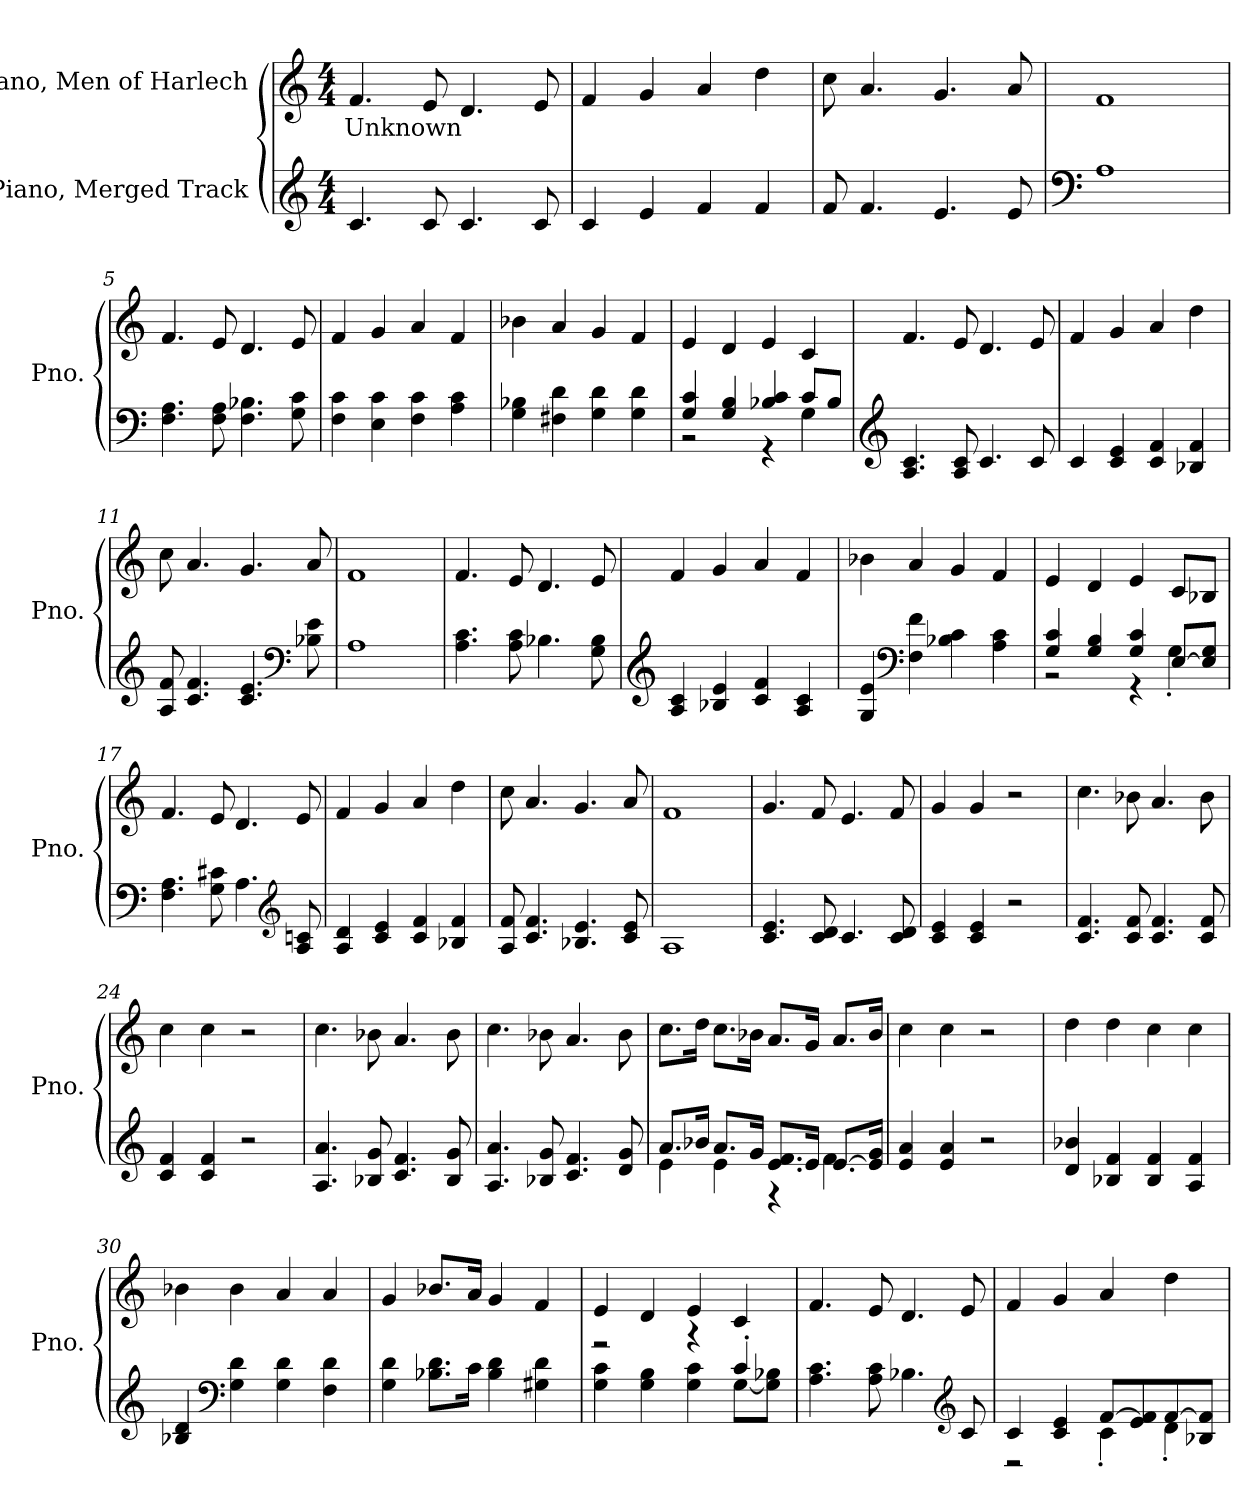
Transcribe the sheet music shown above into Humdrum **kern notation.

**kern	**kern	**text
*part2	*part1	*part1
*staff2	*staff1	*staff1
*I"Piano, Merged Track	*I"Piano, Men of Harlech	*
*I'Pno.	*I'Pno.	*
*clefG2	*clefG2	*
*k[]	*k[]	*
*M4/4	*M4/4	*
*MM120	*MM120	*
=1	=1	=1
!	!	!LO:LY:b
4.c/	4.f/	Unknown
8c/	8e/	.
4.c/	4.d/	.
8c/	8e/	.
=2	=2	=2
4c/	4f/	.
4e/	4g/	.
4f/	4a/	.
4f/	4dd\	.
=3	=3	=3
8f/	8cc\	.
4.f/	4.a/	.
4.e/	4.g/	.
8e/	8a/	.
=4	=4	=4
*clefF4	*	*
1A	1f	.
=5	=5	=5
4.F\ 4.A\	4.f/	.
8F\ 8A\	8e/	.
4.F\ 4.B-X\	4.d/	.
8G\ 8c\	8e/	.
!!LO:LB:g=z
=6	=6	=6
4F\ 4c\	4f/	.
4E\ 4c\	4g/	.
4F\ 4c\	4a/	.
4A\ 4c\	4f/	.
=7	=7	=7
4G\ 4B-X\	4b-X\	.
4F#X\ 4d\	4a/	.
4G\ 4d\	4g/	.
4G\ 4d\	4f/	.
=8	=8	=8
*^	*	*
4G/ 4c/	2r	4e/	.
4G/ 4B/	.	4d/	.
4B-X/ 4c/	4r	4e/	.
8c/L	4G\	4c/	.
8B-/J	.	.	.
*v	*v	*	*
=9	=9	=9
*clefG2	*	*
4.A/ 4.c/	4.f/	.
8A/ 8c/	8e/	.
4.c/	4.d/	.
8c/	8e/	.
=10	=10	=10
4c/	4f/	.
4c/ 4e/	4g/	.
4c/ 4f/	4a/	.
4B-X/ 4f/	4dd\	.
!!LO:LB:g=z
=11	=11	=11
8A/ 8f/	8cc\	.
4.c/ 4.f/	4.a/	.
4.c/ 4.e/	4.g/	.
*clefF4	*	*
8B-X\ 8e\	8a/	.
=12	=12	=12
1A	1f	.
=13	=13	=13
4.A\ 4.c\	4.f/	.
8A\ 8c\	8e/	.
4.B-X\	4.d/	.
8G\ 8B-\	8e/	.
=14	=14	=14
*clefG2	*	*
4A/ 4c/	4f/	.
4B-X/ 4e/	4g/	.
4c/ 4f/	4a/	.
4A/ 4c/	4f/	.
=15	=15	=15
4G/ 4e/	4b-X\	.
*clefF4	*	*
4F\ 4f\	4a/	.
4B-X\ 4c\	4g/	.
4A\ 4c\	4f/	.
=16	=16	=16
*^	*	*
4G/ 4c/	2r	4e/	.
4G/ 4B/	.	4d/	.
4G/ 4c/	4r	4e/	.
[8E/L	4G'\	8c/L	.
8E/] 8G/J	.	8B-X/J	.
*v	*v	*	*
!!LO:LB:g=z
=17	=17	=17
4.F\ 4.A\	4.f/	.
8G\ 8c#X\	8e/	.
4.A\	4.d/	.
*clefG2	*	*
8A/ 8cn/	8e/	.
=18	=18	=18
4A/ 4d/	4f/	.
4c/ 4e/	4g/	.
4c/ 4f/	4a/	.
4B-X/ 4f/	4dd\	.
=19	=19	=19
8A/ 8f/	8cc\	.
4.c/ 4.f/	4.a/	.
4.B-X/ 4.e/	4.g/	.
8c/ 8e/	8a/	.
=20	=20	=20
1A	1f	.
=21	=21	=21
4.c/ 4.e/	4.g/	.
8c/ 8d/	8f/	.
4.c/	4.e/	.
8c/ 8d/	8f/	.
=22	=22	=22
4c/ 4e/	4g/	.
4c/ 4e/	4g/	.
2r	2r	.
!!LO:LB:g=z
=23	=23	=23
4.c/ 4.f/	4.cc\	.
8c/ 8f/	8b-X\	.
4.c/ 4.f/	4.a/	.
8c/ 8f/	8b-\	.
=24	=24	=24
4c/ 4f/	4cc\	.
4c/ 4f/	4cc\	.
2r	2r	.
=25	=25	=25
4.A/ 4.a/	4.cc\	.
8B-X/ 8g/	8b-X\	.
4.c/ 4.f/	4.a/	.
8B-/ 8g/	8b-\	.
=26	=26	=26
4.A/ 4.a/	4.cc\	.
8B-X/ 8g/	8b-X\	.
4.c/ 4.f/	4.a/	.
8d/ 8g/	8b-\	.
=27	=27	=27
*^	*	*
8.a/L	4e\	8.cc\L	.
16b-X/Jk	.	16dd\Jk	.
8.a/L	4e\	8.cc\L	.
16g/Jk	.	16b-X\Jk	.
8.e/ 8.f/L	4r	8.a/L	.
16e/Jk	.	16g/Jk	.
[8.e/L	4f\	8.a/L	.
16e/] 16g/Jk	.	16b-/Jk	.
*v	*v	*	*
!!LO:LB:g=z
=28	=28	=28
4e/ 4a/	4cc\	.
4e/ 4a/	4cc\	.
2r	2r	.
=29	=29	=29
4d/ 4b-X/	4dd\	.
4B-X/ 4f/	4dd\	.
4B-/ 4f/	4cc\	.
4A/ 4f/	4cc\	.
=30	=30	=30
4B-X/ 4d/	4b-X\	.
*clefF4	*	*
4G\ 4d\	4b-\	.
4G\ 4d\	4a/	.
4F\ 4d\	4a/	.
=31	=31	=31
4G\ 4d\	4g/	.
8.B-X\ 8.d\L	8.b-X/L	.
16c\Jk	16a/Jk	.
4B-\ 4d\	4g/	.
4G#X\ 4d\	4f/	.
=32	=32	=32
*^	*	*
2r	4G\ 4c\	4e/	.
.	4G\ 4B\	4d/	.
4r	4G\ 4c\	4e/	.
4c'/	[8G\L	4c/	.
.	8G\] 8B-X\J	.	.
*v	*v	*	*
=33	=33	=33
4.A\ 4.c\	4.f/	.
8A\ 8c\	8e/	.
4.B-X\	4.d/	.
*clefG2	*	*
8c/	8e/	.
!!LO:PB:g=z
=34	=34	=34
*^	*	*
4c/	2r	4f/	.
4c/ 4e/	.	4g/	.
[8f/L	4c'\	4a/	.
8e/ 8f/]	.	.	.
[8f/	4d'\	4dd\	.
8B-X/ 8f/]J	.	.	.
*v	*v	*	*
=	=	=
*-	*-	*-
